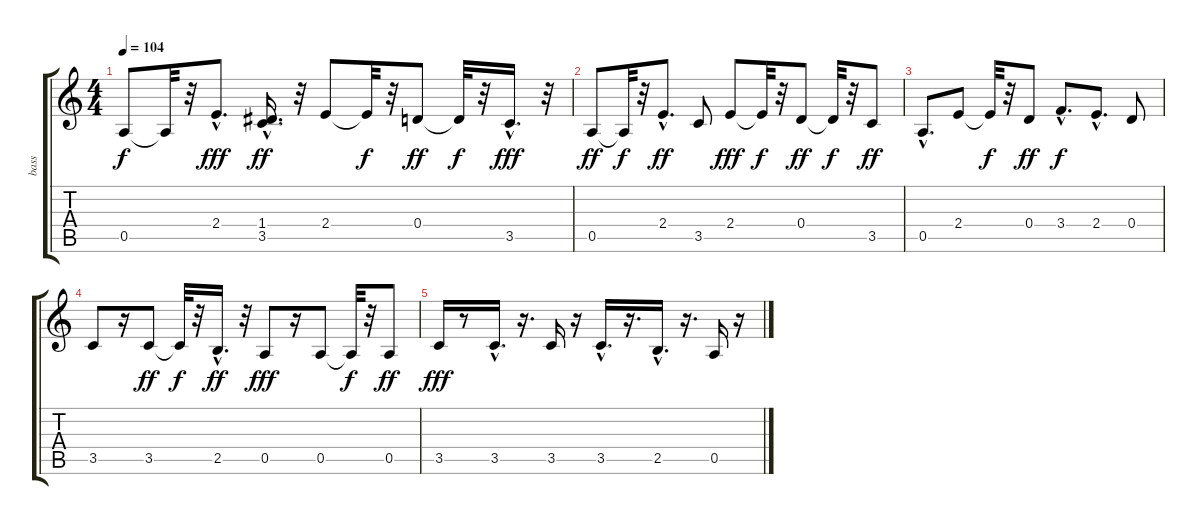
\track ("bass" "bass") {instrument electricbassfinger}
\staff {score tabs}
\tuning (E4 B3 G3 D3 A2 E2) {hide}
\ts (4 4)
\tempo 104
\clef g2
\ks c
0.5.8{dy f} 0.5{t}.32 r.32 2.4{hac}.8{d dy fff} (1.4 3.5{hac}).16{d dy ff} r.32 2.4.8 2.4{t}.32{dy f} r.32 0.4.8{dy ff} 0.4{t}.32{dy f} r.32 3.5{hac}.16{d dy fff} r.32 |
0.5.8{dy ff} 0.5{t}.32{dy f} r.32 2.4{hac}.8{d dy ff} 3.5.8 2.4.8{dy fff} 2.4{t}.32{dy f} r.32 0.4.8{dy ff} 0.4{t}.32{dy f} r.32 3.5.8{dy ff} |
0.5{hac}.8{d} 2.4.8 2.4{t}.32{dy f} r.32 0.4.8{dy ff} 3.4{hac}.8{d dy f} 2.4{hac}.8{d} 0.4.8 |
3.5.8 r.16 3.5.8{dy ff} 3.5{t}.32{dy f} r.32 2.5{hac}.16{d dy ff} r.32 0.5.8{dy fff} r.16 0.5.8 0.5{t}.32{dy f} r.32 0.5.8{dy ff} |
3.5.16{dy fff} r.8 3.5{hac}.16{d} r.16{d} 3.5.16 r.16 3.5{hac}.16{d} r.16{d} 2.5{hac}.16{d} r.16{d} 0.5.16 r.16
